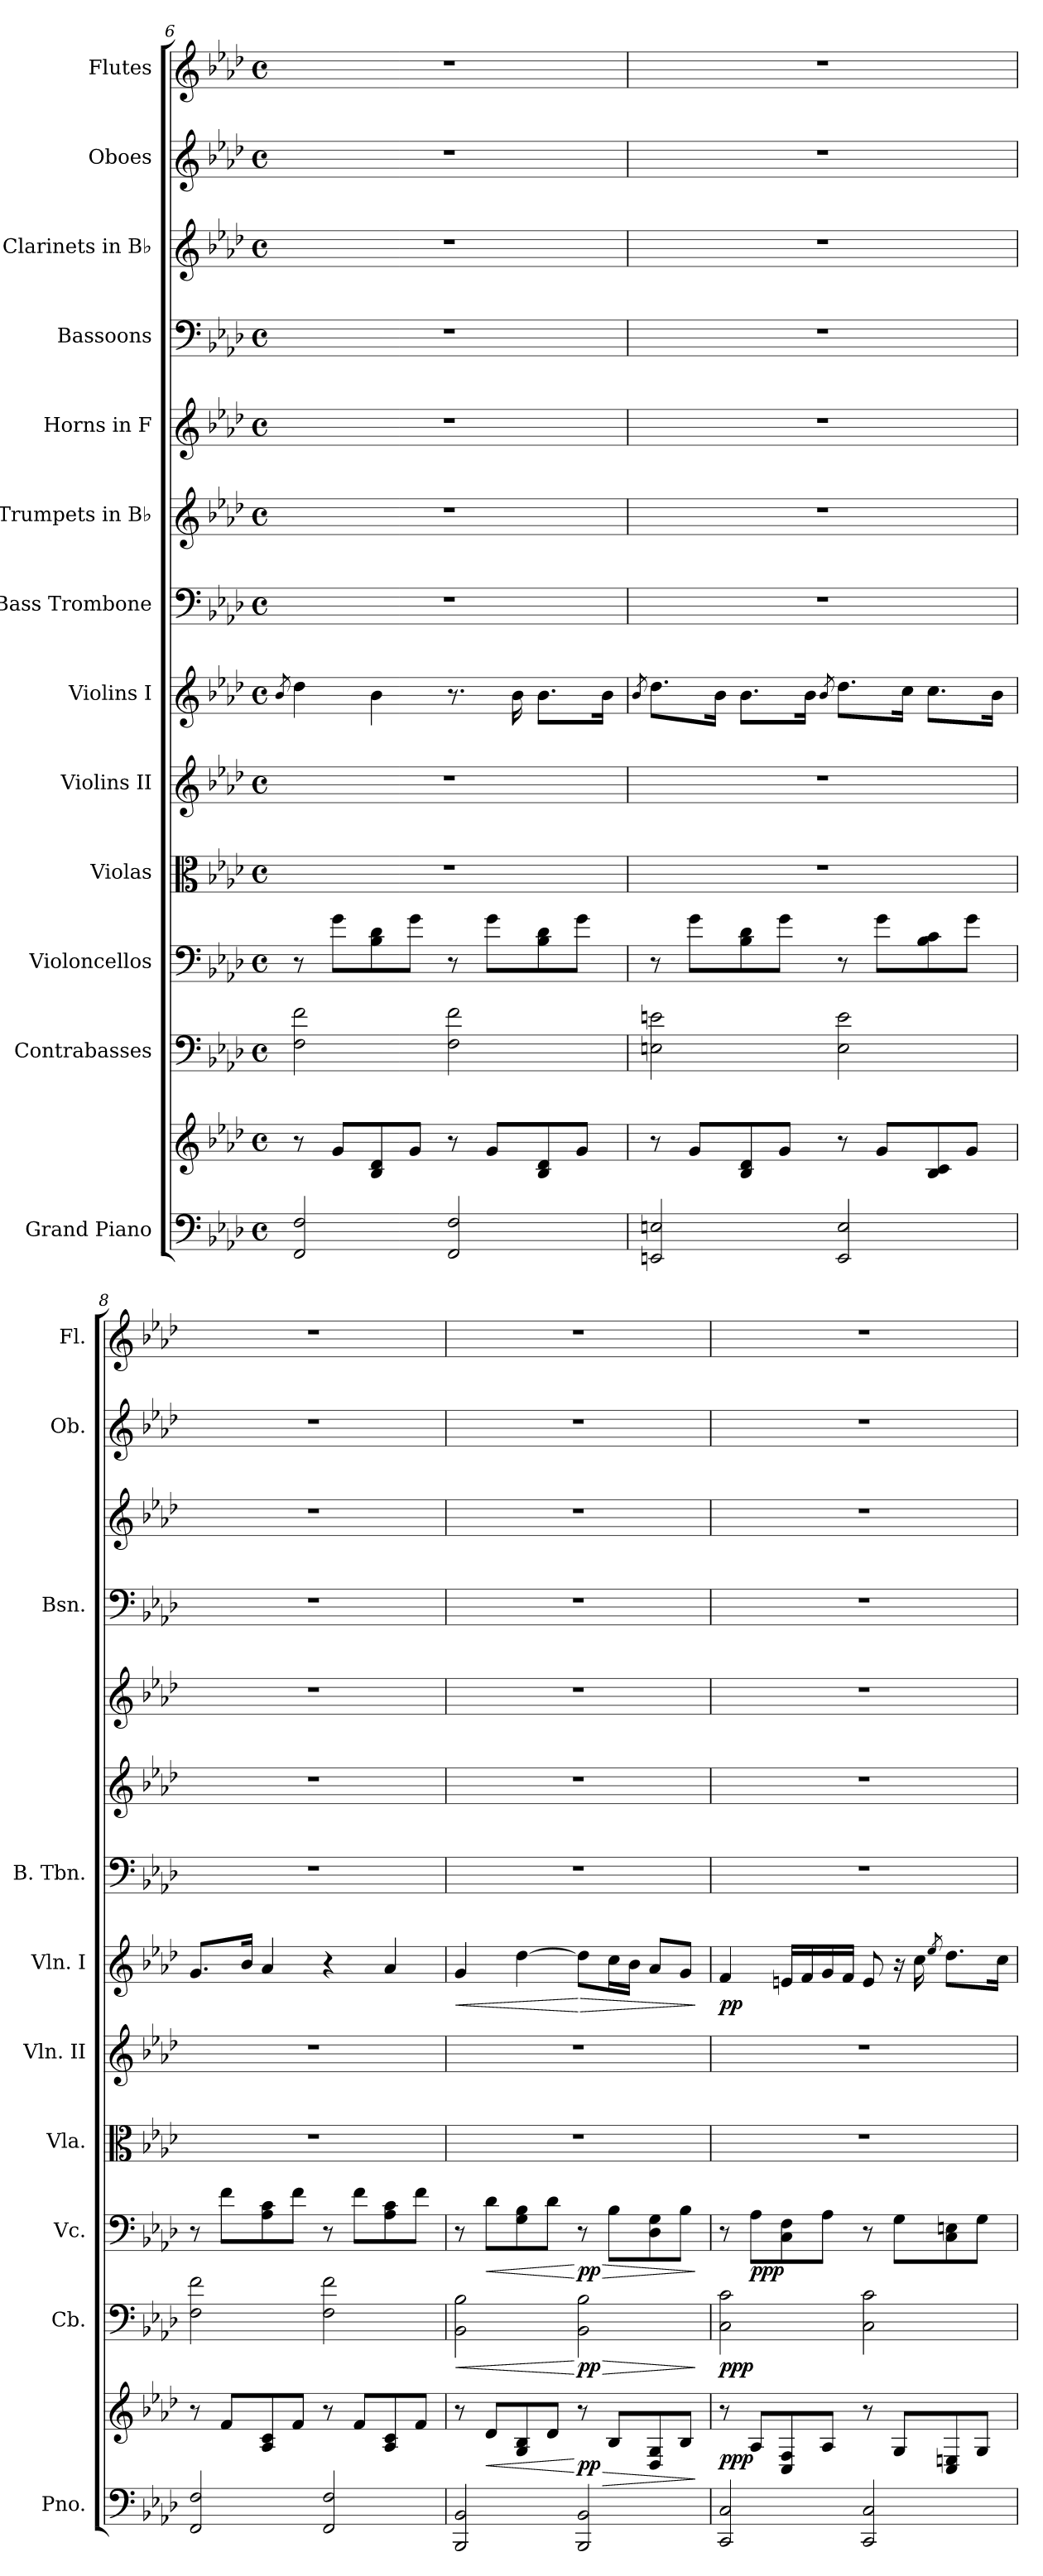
**kern	**kern	**dynam	**kern	**dynam	**kern	**dynam	**kern	**kern	**kern	**dynam	**kern	**kern	**kern	**kern	**kern	**kern	**kern
*part13	*part13	*part13	*part12	*part12	*part11	*part11	*part10	*part9	*part8	*part8	*part7	*part6	*part5	*part4	*part3	*part2	*part1
*staff14	*staff13	*staff13/14	*staff12	*staff12	*staff11	*staff11	*staff10	*staff9	*staff8	*staff8	*staff7	*staff6	*staff5	*staff4	*staff3	*staff2	*staff1
*I"Grand Piano	*	*	*I"Contrabasses	*	*I"Violoncellos	*	*I"Violas	*I"Violins II	*I"Violins I	*	*I"Bass Trombone	*I"Trumpets in B♭	*I"Horns in F	*I"Bassoons	*I"Clarinets in B♭	*I"Oboes	*I"Flutes
*I'Pno.	*	*	*I'Cb.	*	*I'Vc.	*	*I'Vla.	*I'Vln. II	*I'Vln. I	*	*I'B. Tbn.	*	*	*I'Bsn.	*	*I'Ob.	*I'Fl.
!!LO:PB:g=z
*clefF4	*clefG2	*	*clefF4	*	*clefF4	*	*clefC3	*clefG2	*clefG2	*	*clefF4	*clefG2	*clefG2	*clefF4	*clefG2	*clefG2	*clefG2
*	*	*	*ITrd7c12	*	*	*	*	*	*	*	*	*ITrd1c2	*ITrd4c7	*	*ITrd1c2	*	*
*k[b-e-a-d-]	*k[b-e-a-d-]	*	*k[b-e-a-d-]	*	*k[b-e-a-d-]	*	*k[b-e-a-d-]	*k[b-e-a-d-]	*k[b-e-a-d-]	*	*k[b-e-a-d-]	*k[b-e-a-d-g-c-]	*k[b-e-a-d-g-]	*k[b-e-a-d-]	*k[b-e-a-d-g-c-]	*k[b-e-a-d-]	*k[b-e-a-d-]
*M4/4	*M4/4	*	*M4/4	*	*M4/4	*	*M4/4	*M4/4	*M4/4	*	*M4/4	*M4/4	*M4/4	*M4/4	*M4/4	*M4/4	*M4/4
*met(c)	*met(c)	*	*met(c)	*	*met(c)	*	*met(c)	*met(c)	*met(c)	*	*met(c)	*met(c)	*met(c)	*met(c)	*met(c)	*met(c)	*met(c)
=6	=6	=6	=6	=6	=6	=6	=6	=6	=6	=6	=6	=6	=6	=6	=6	=6	=6
.	.	.	.	.	.	.	.	.	8qb-/	.	.	.	.	.	.	.	.
2FF/ 2F/	8r	.	2FF\ 2F\	.	8r	.	1r	1r	4dd-\	.	1r	1r	1r	1r	1r	1r	1r
.	8g/L	.	.	.	8g\L	.	.	.	.	.	.	.	.	.	.	.	.
.	8B-/ 8d-/	.	.	.	8B-\ 8d-\	.	.	.	4b-\	.	.	.	.	.	.	.	.
.	8g/J	.	.	.	8g\J	.	.	.	.	.	.	.	.	.	.	.	.
2FF/ 2F/	8r	.	2FF\ 2F\	.	8r	.	.	.	8.r	.	.	.	.	.	.	.	.
.	8g/L	.	.	.	8g\L	.	.	.	.	.	.	.	.	.	.	.	.
.	.	.	.	.	.	.	.	.	16b-\	.	.	.	.	.	.	.	.
.	8B-/ 8d-/	.	.	.	8B-\ 8d-\	.	.	.	8.b-\L	.	.	.	.	.	.	.	.
.	8g/J	.	.	.	8g\J	.	.	.	.	.	.	.	.	.	.	.	.
.	.	.	.	.	.	.	.	.	16b-\Jk	.	.	.	.	.	.	.	.
=7	=7	=7	=7	=7	=7	=7	=7	=7	=7	=7	=7	=7	=7	=7	=7	=7	=7
.	.	.	.	.	.	.	.	.	8qb-/	.	.	.	.	.	.	.	.
2EEn/ 2En/	8r	.	2EEn\ 2En\	.	8r	.	1r	1r	8.dd-\L	.	1r	1r	1r	1r	1r	1r	1r
.	8g/L	.	.	.	8g\L	.	.	.	.	.	.	.	.	.	.	.	.
.	.	.	.	.	.	.	.	.	16b-\Jk	.	.	.	.	.	.	.	.
.	8B-/ 8d-/	.	.	.	8B-\ 8d-\	.	.	.	8.b-\L	.	.	.	.	.	.	.	.
.	8g/J	.	.	.	8g\J	.	.	.	.	.	.	.	.	.	.	.	.
.	.	.	.	.	.	.	.	.	16b-\Jk	.	.	.	.	.	.	.	.
.	.	.	.	.	.	.	.	.	8qb-/	.	.	.	.	.	.	.	.
2EE/ 2E/	8r	.	2EE\ 2E\	.	8r	.	.	.	8.dd-\L	.	.	.	.	.	.	.	.
.	8g/L	.	.	.	8g\L	.	.	.	.	.	.	.	.	.	.	.	.
.	.	.	.	.	.	.	.	.	16cc\Jk	.	.	.	.	.	.	.	.
.	8B-/ 8c/	.	.	.	8B-\ 8c\	.	.	.	8.cc\L	.	.	.	.	.	.	.	.
.	8g/J	.	.	.	8g\J	.	.	.	.	.	.	.	.	.	.	.	.
.	.	.	.	.	.	.	.	.	16b-\Jk	.	.	.	.	.	.	.	.
=8	=8	=8	=8	=8	=8	=8	=8	=8	=8	=8	=8	=8	=8	=8	=8	=8	=8
2FF/ 2F/	8r	.	2FF\ 2F\	.	8r	.	1r	1r	8.g/L	.	1r	1r	1r	1r	1r	1r	1r
.	8f/L	.	.	.	8f\L	.	.	.	.	.	.	.	.	.	.	.	.
.	.	.	.	.	.	.	.	.	16b-/Jk	.	.	.	.	.	.	.	.
.	8A-/ 8c/	.	.	.	8A-\ 8c\	.	.	.	4a-/	.	.	.	.	.	.	.	.
.	8f/J	.	.	.	8f\J	.	.	.	.	.	.	.	.	.	.	.	.
2FF/ 2F/	8r	.	2FF\ 2F\	.	8r	.	.	.	4r	.	.	.	.	.	.	.	.
.	8f/L	.	.	.	8f\L	.	.	.	.	.	.	.	.	.	.	.	.
.	8A-/ 8c/	.	.	.	8A-\ 8c\	.	.	.	4a-/	.	.	.	.	.	.	.	.
.	8f/J	.	.	.	8f\J	.	.	.	.	.	.	.	.	.	.	.	.
=9	=9	=9	=9	=9	=9	=9	=9	=9	=9	=9	=9	=9	=9	=9	=9	=9	=9
!	!	!	!	!LO:HP:b	!	!	!	!	!	!LO:HP:b	!	!	!	!	!	!	!
2BBB-/ 2BB-/	8r	.	2BBB-\ 2BB-\	<	8r	.	1r	1r	4g/	<	1r	1r	1r	1r	1r	1r	1r
!	!	!LO:HP:b	!	!	!	!LO:HP:b	!	!	!	!	!	!	!	!	!	!	!
.	8d-/L	<	.	.	8d-\L	<	.	.	.	.	.	.	.	.	.	.	.
.	8G/ 8B-/	.	.	.	8G\ 8B-\	.	.	.	[4dd-\	.	.	.	.	.	.	.	.
.	8d-/J	.	.	.	8d-\J	.	.	.	.	.	.	.	.	.	.	.	.
!	!	!LO:HP:n=1:b	!	!LO:HP:n=1:b	!	!LO:HP:n=1:b	!	!	!	!LO:HP:n=1:b	!	!	!	!	!	!	!
!	!	!LO:DY:n=1:b	!	!LO:DY:n=1:b	!	!LO:DY:n=1:b	!	!	!	!	!	!	!	!	!	!	!
2BBB-/ 2BB-/	8r	[ > pp	2BBB-\ 2BB-\	[ > pp	8r	[ > pp	.	.	8dd-\L]	[ >	.	.	.	.	.	.	.
.	8B-/L	.	.	.	8B-\L	.	.	.	16cc\L	.	.	.	.	.	.	.	.
.	.	.	.	.	.	.	.	.	16b-\JJ	.	.	.	.	.	.	.	.
.	8D-/ 8G/	.	.	.	8D-\ 8G\	.	.	.	8a-/L	.	.	.	.	.	.	.	.
.	8B-/J	.	.	.	8B-\J	.	.	.	8g/J	.	.	.	.	.	.	.	.
.	.	]	.	]	.	]	.	.	.	]	.	.	.	.	.	.	.
=10	=10	=10	=10	=10	=10	=10	=10	=10	=10	=10	=10	=10	=10	=10	=10	=10	=10
!	!	!LO:DY:b	!	!LO:DY:b	!	!	!	!	!	!LO:DY:b	!	!	!	!	!	!	!
2CC/ 2C/	8r	ppp	2CC\ 2C\	ppp	8r	.	1r	1r	4f/	pp	1r	1r	1r	1r	1r	1r	1r
!	!	!	!	!	!	!LO:DY:b	!	!	!	!	!	!	!	!	!	!	!
.	8A-/L	.	.	.	8A-\L	ppp	.	.	.	.	.	.	.	.	.	.	.
.	8C/ 8F/	.	.	.	8C\ 8F\	.	.	.	16en/LL	.	.	.	.	.	.	.	.
.	.	.	.	.	.	.	.	.	16f/	.	.	.	.	.	.	.	.
.	8A-/J	.	.	.	8A-\J	.	.	.	16g/	.	.	.	.	.	.	.	.
.	.	.	.	.	.	.	.	.	16f/JJ	.	.	.	.	.	.	.	.
2CC/ 2C/	8r	.	2CC\ 2C\	.	8r	.	.	.	8e/	.	.	.	.	.	.	.	.
.	8G/L	.	.	.	8G\L	.	.	.	16r	.	.	.	.	.	.	.	.
.	.	.	.	.	.	.	.	.	16cc\	.	.	.	.	.	.	.	.
.	.	.	.	.	.	.	.	.	8qee-/	.	.	.	.	.	.	.	.
.	8C/ 8En/	.	.	.	8C\ 8En\	.	.	.	8.dd-\L	.	.	.	.	.	.	.	.
.	8G/J	.	.	.	8G\J	.	.	.	.	.	.	.	.	.	.	.	.
.	.	.	.	.	.	.	.	.	16cc\Jk	.	.	.	.	.	.	.	.
=	=	=	=	=	=	=	=	=	=	=	=	=	=	=	=	=	=
*-	*-	*-	*-	*-	*-	*-	*-	*-	*-	*-	*-	*-	*-	*-	*-	*-	*-
